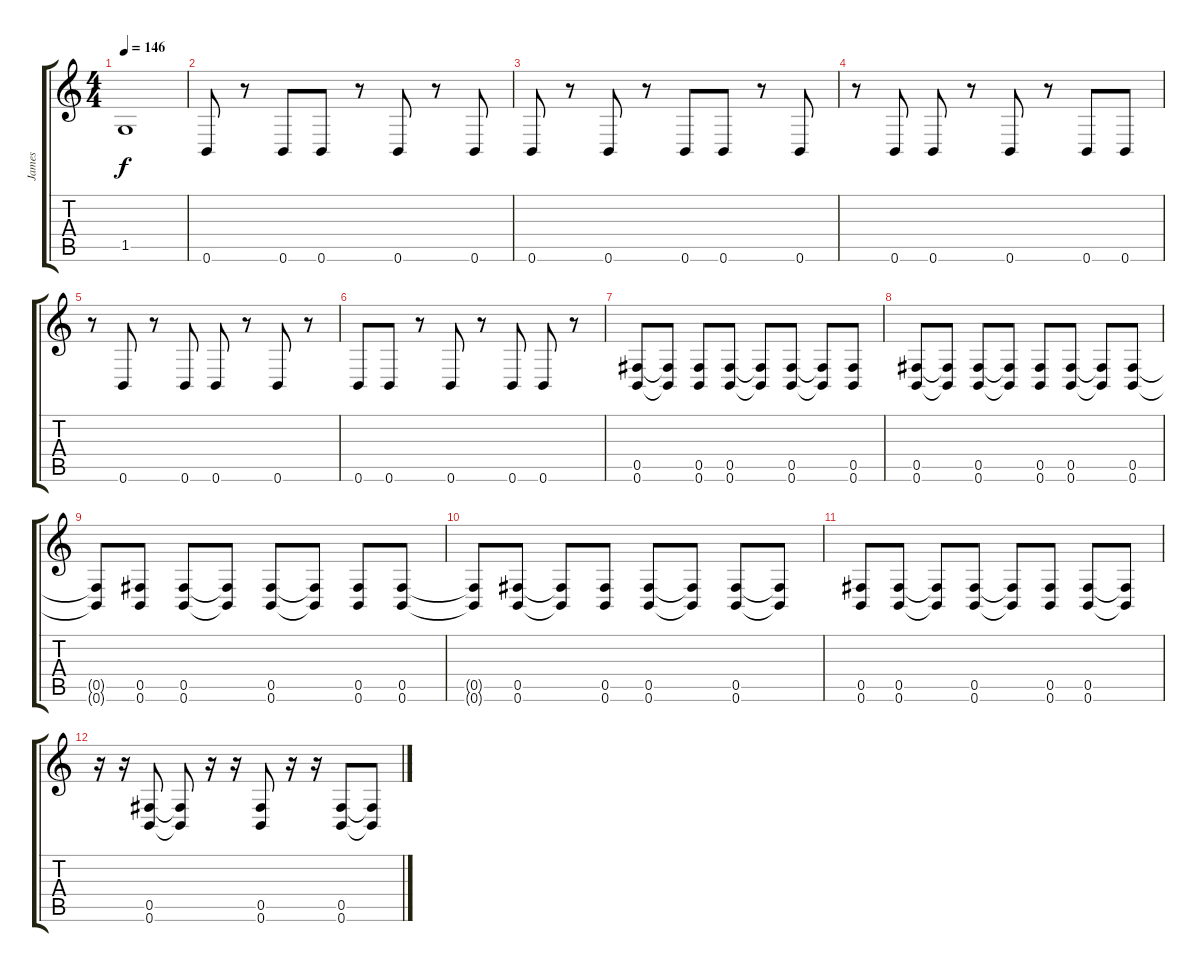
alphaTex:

\track ("James" "James") {instrument distortionguitar}
\staff {score tabs}
\tuning (Db4 Ab3 E3 B2 Gb2 B1) {hide}
\ts (4 4)
\tempo 146
\clef g2
\ks c
1.5{t}.1{dy f} |
0.6.8 r.8 0.6.8 0.6.8 r.8 0.6.8 r.8 0.6.8 |
0.6.8 r.8 0.6.8 r.8 0.6.8 0.6.8 r.8 0.6.8 |
r.8 0.6.8 0.6.8 r.8 0.6.8 r.8 0.6.8 0.6.8 |
r.8 0.6.8 r.8 0.6.8 0.6.8 r.8 0.6.8 r.8 |
0.6.8 0.6.8 r.8 0.6.8 r.8 0.6.8 0.6.8 r.8 |
(0.5 0.6).8 (0.5{t} 0.6{t}).8 (0.5 0.6).8 (0.5 0.6).8 (0.5{t} 0.6{t}).8 (0.5 0.6).8 (0.5{t} 0.6{t}).8 (0.5 0.6).8 |
(0.5 0.6).8 (0.5{t} 0.6{t}).8 (0.5 0.6).8 (0.5{t} 0.6{t}).8 (0.5 0.6).8 (0.5 0.6).8 (0.5{t} 0.6{t}).8 (0.5 0.6).8 |
(0.5{t} 0.6{t}).8 (0.5 0.6).8 (0.5 0.6).8 (0.5{t} 0.6{t}).8 (0.5 0.6).8 (0.5{t} 0.6{t}).8 (0.5 0.6).8 (0.5 0.6).8 |
(0.5{t} 0.6{t}).8 (0.5 0.6).8 (0.5{t} 0.6{t}).8 (0.5 0.6).8 (0.5 0.6).8 (0.5{t} 0.6{t}).8 (0.5 0.6).8 (0.5{t} 0.6{t}).8 |
(0.5 0.6).8 (0.5 0.6).8 (0.5{t} 0.6{t}).8 (0.5 0.6).8 (0.5{t} 0.6{t}).8 (0.5 0.6).8 (0.5 0.6).8 (0.5{t} 0.6{t}).8 |
r.16 r.16 (0.5 0.6).8 (0.5{t} 0.6{t}).8 r.16 r.16 (0.5 0.6).8 r.16 r.16 (0.5 0.6).8 (0.5{t} 0.6{t}).8
